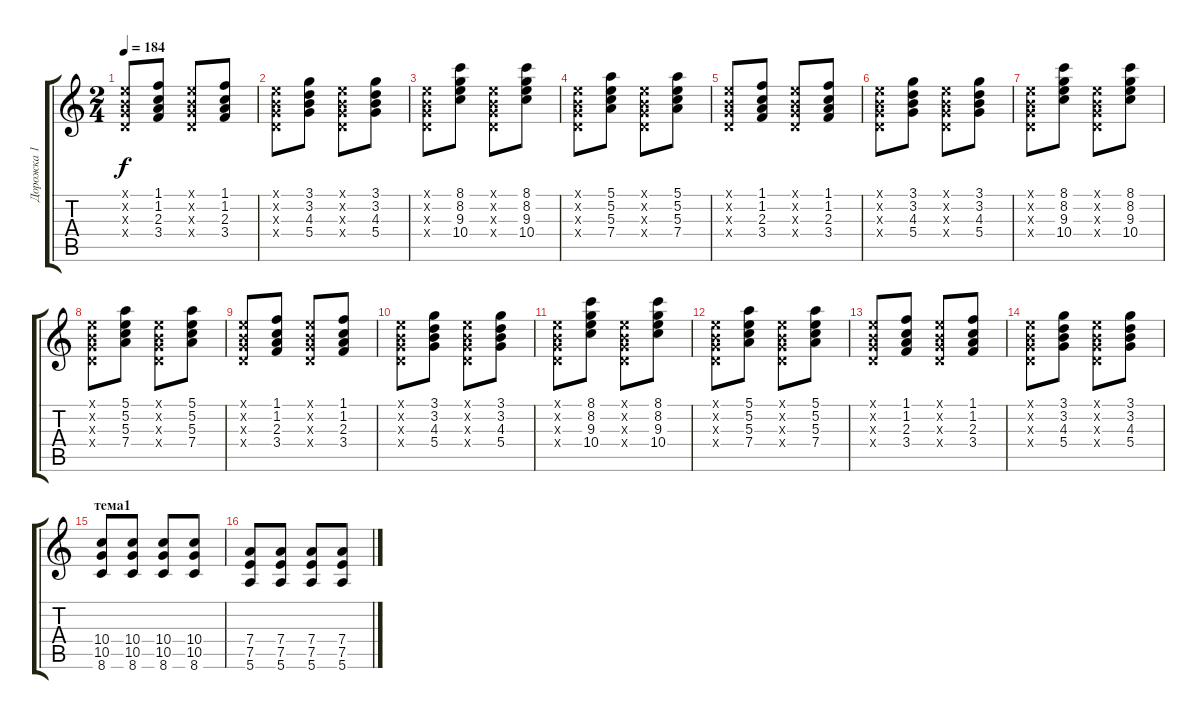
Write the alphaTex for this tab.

\track ("Дорожка 1" "Дорожка 1") {instrument distortionguitar}
\staff {score tabs}
\tuning (E4 B3 G3 D3 A2 E2) {hide}
\ts (2 4)
\tempo 184
\clef g2
\ks c
(0.1{x} 0.2{x} 0.3{x} 0.4{x}).8{dy f} (1.1 1.2 2.3 3.4).8 (0.1{x} 0.2{x} 0.3{x} 0.4{x}).8 (1.1 1.2 2.3 3.4).8 |
(0.1{x} 0.2{x} 0.3{x} 0.4{x}).8 (3.1 3.2 4.3 5.4).8 (0.1{x} 0.2{x} 0.3{x} 0.4{x}).8 (3.1 3.2 4.3 5.4).8 |
(0.1{x} 0.2{x} 0.3{x} 0.4{x}).8{instrument electricguitarclean} (8.1 8.2 9.3 10.4).8 (0.1{x} 0.2{x} 0.3{x} 0.4{x}).8 (8.1 8.2 9.3 10.4).8 |
(0.1{x} 0.2{x} 0.3{x} 0.4{x}).8 (5.1 5.2 5.3 7.4).8 (0.1{x} 0.2{x} 0.3{x} 0.4{x}).8 (5.1 5.2 5.3 7.4).8 |
(0.1{x} 0.2{x} 0.3{x} 0.4{x}).8 (1.1 1.2 2.3 3.4).8 (0.1{x} 0.2{x} 0.3{x} 0.4{x}).8 (1.1 1.2 2.3 3.4).8 |
(0.1{x} 0.2{x} 0.3{x} 0.4{x}).8 (3.1 3.2 4.3 5.4).8 (0.1{x} 0.2{x} 0.3{x} 0.4{x}).8 (3.1 3.2 4.3 5.4).8 |
(0.1{x} 0.2{x} 0.3{x} 0.4{x}).8{instrument electricguitarclean} (8.1 8.2 9.3 10.4).8 (0.1{x} 0.2{x} 0.3{x} 0.4{x}).8 (8.1 8.2 9.3 10.4).8 |
(0.1{x} 0.2{x} 0.3{x} 0.4{x}).8 (5.1 5.2 5.3 7.4).8 (0.1{x} 0.2{x} 0.3{x} 0.4{x}).8 (5.1 5.2 5.3 7.4).8 |
(0.1{x} 0.2{x} 0.3{x} 0.4{x}).8 (1.1 1.2 2.3 3.4).8 (0.1{x} 0.2{x} 0.3{x} 0.4{x}).8 (1.1 1.2 2.3 3.4).8 |
(0.1{x} 0.2{x} 0.3{x} 0.4{x}).8 (3.1 3.2 4.3 5.4).8 (0.1{x} 0.2{x} 0.3{x} 0.4{x}).8 (3.1 3.2 4.3 5.4).8 |
(0.1{x} 0.2{x} 0.3{x} 0.4{x}).8{instrument electricguitarclean} (8.1 8.2 9.3 10.4).8 (0.1{x} 0.2{x} 0.3{x} 0.4{x}).8 (8.1 8.2 9.3 10.4).8 |
(0.1{x} 0.2{x} 0.3{x} 0.4{x}).8 (5.1 5.2 5.3 7.4).8 (0.1{x} 0.2{x} 0.3{x} 0.4{x}).8 (5.1 5.2 5.3 7.4).8 |
(0.1{x} 0.2{x} 0.3{x} 0.4{x}).8 (1.1 1.2 2.3 3.4).8 (0.1{x} 0.2{x} 0.3{x} 0.4{x}).8 (1.1 1.2 2.3 3.4).8 |
(0.1{x} 0.2{x} 0.3{x} 0.4{x}).8 (3.1 3.2 4.3 5.4).8 (0.1{x} 0.2{x} 0.3{x} 0.4{x}).8 (3.1 3.2 4.3 5.4).8 |
\section ("" "тема1")
(10.4 10.5 8.6).8{volume 10 instrument distortionguitar} (10.4 10.5 8.6).8 (10.4 10.5 8.6).8 (10.4 10.5 8.6).8 |
(7.4 7.5 5.6).8 (7.4 7.5 5.6).8 (7.4 7.5 5.6).8 (7.4 7.5 5.6).8
